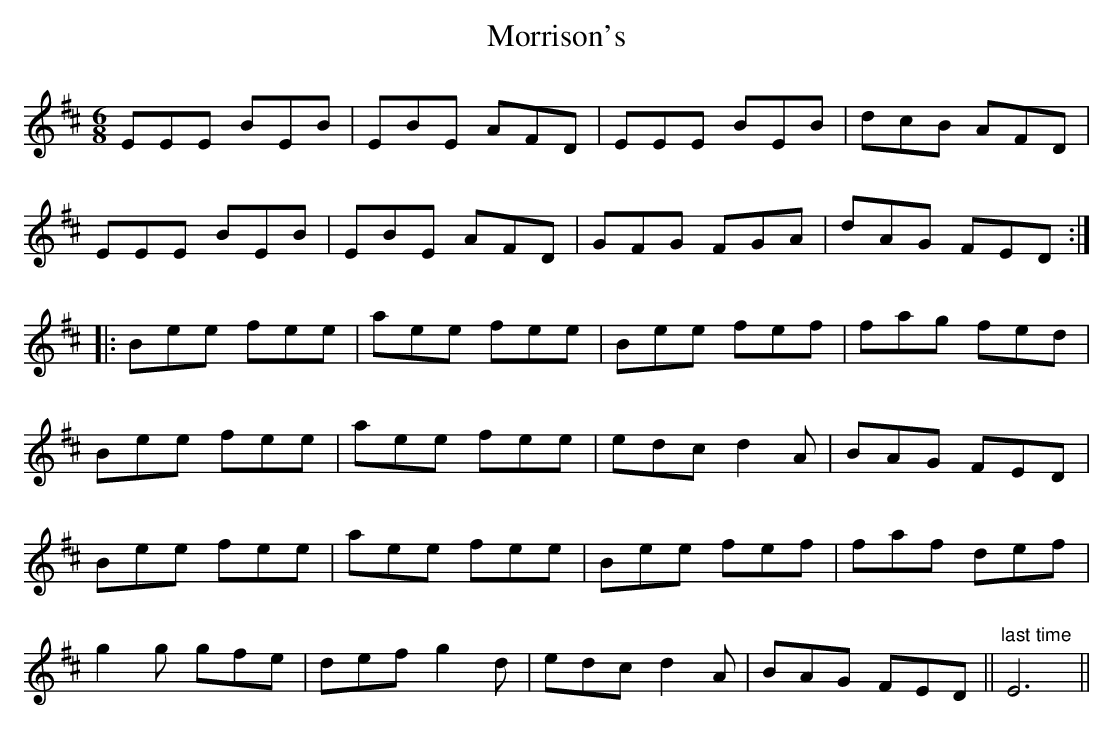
X:1
T:Morrison's
M:6/8
L:1/8
K:Bm
EEE BEB | EBE AFD | EEE BEB | dcB AFD |
EEE BEB | EBE AFD | GFG FGA | dAG FED ::
Bee fee | aee fee | Bee fef | fag fed |
Bee fee | aee fee | edc d2 A |BAG FED |
Bee fee | aee fee | Bee fef | faf def |
g2 g gfe | def g2 d | edc d2 A | BAG FED ||"last time" E6 ||
